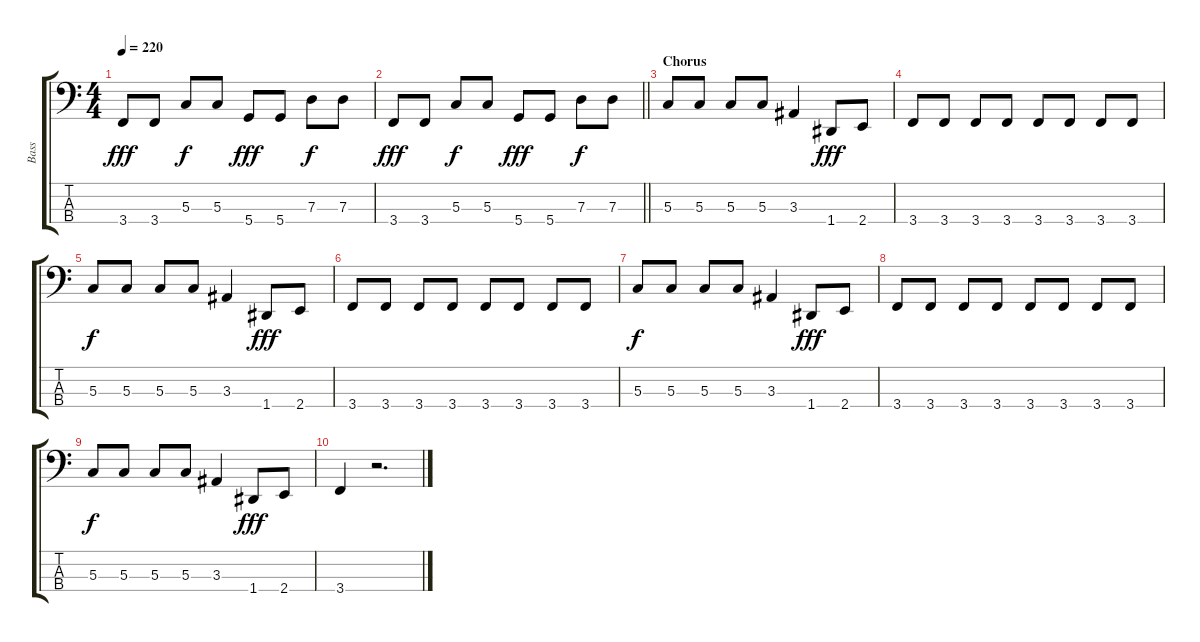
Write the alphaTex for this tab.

\track ("Bass" "Bass") {instrument electricbasspick}
\staff {score tabs}
\tuning (F2 C2 G1 D1) {hide}
\ts (4 4)
\tempo 220
\clef f4
\ks c
3.4.8{dy fff} 3.4.8 5.3.8{dy f} 5.3.8 5.4.8{dy fff} 5.4.8 7.3.8{dy f} 7.3.8 |
\barLineRight lightlight
3.4.8{dy fff} 3.4.8 5.3.8{dy f} 5.3.8 5.4.8{dy fff} 5.4.8 7.3.8{dy f} 7.3.8 |
\section ("" "Chorus")
5.3.8 5.3.8 5.3.8 5.3.8 3.3.4 1.4.8{dy fff} 2.4.8 |
3.4.8 3.4.8 3.4.8 3.4.8 3.4.8 3.4.8 3.4.8 3.4.8 |
5.3.8{dy f} 5.3.8 5.3.8 5.3.8 3.3.4 1.4.8{dy fff} 2.4.8 |
3.4.8 3.4.8 3.4.8 3.4.8 3.4.8 3.4.8 3.4.8 3.4.8 |
5.3.8{dy f} 5.3.8 5.3.8 5.3.8 3.3.4 1.4.8{dy fff} 2.4.8 |
3.4.8 3.4.8 3.4.8 3.4.8 3.4.8 3.4.8 3.4.8 3.4.8 |
5.3.8{dy f} 5.3.8 5.3.8 5.3.8 3.3.4 1.4.8{dy fff} 2.4.8 |
3.4.4 r.2{d}
